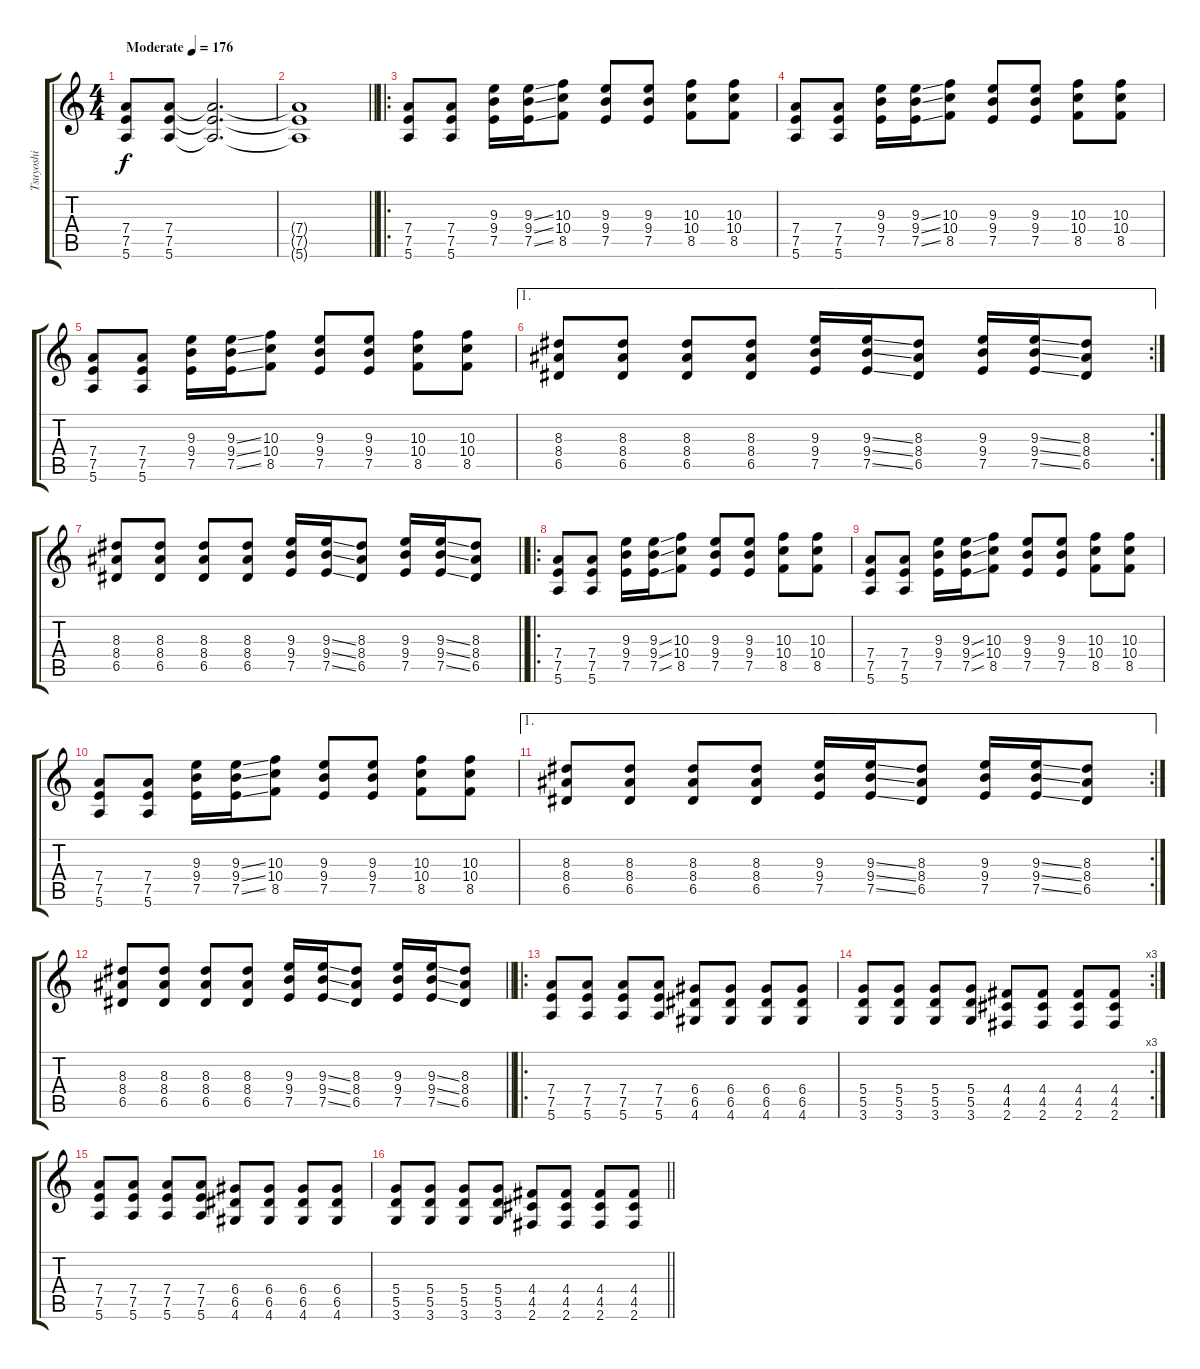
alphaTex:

\track ("Tsuyoshi" "Tsuyoshi") {instrument distortionguitar}
\staff {score tabs}
\tuning (E4 B3 G3 D3 A2 E2) {hide}
\ts (4 4)
\tempo (176 "Moderate")
\clef g2
\ks c
(7.4 7.5 5.6).8{dy f instrument distortionguitar} (7.4 7.5 5.6).8 (7.4{t} 7.5{t} 5.6{t}).2{d} |
\barLineRight lightlight
(7.4{t} 7.5{t} 5.6{t}).1 |
\ro
\section ("" "")
(7.4 7.5 5.6).8 (7.4 7.5 5.6).8 (9.3 9.4 7.5).16 (9.3{ss} 9.4{ss} 7.5{ss}).16 (10.3 10.4 8.5).8 (9.3 9.4 7.5).8 (9.3 9.4 7.5).8 (10.3 10.4 8.5).8 (10.3 10.4 8.5).8 |
(7.4 7.5 5.6).8 (7.4 7.5 5.6).8 (9.3 9.4 7.5).16 (9.3{ss} 9.4{ss} 7.5{ss}).16 (10.3 10.4 8.5).8 (9.3 9.4 7.5).8 (9.3 9.4 7.5).8 (10.3 10.4 8.5).8 (10.3 10.4 8.5).8 |
(7.4 7.5 5.6).8 (7.4 7.5 5.6).8 (9.3 9.4 7.5).16 (9.3{ss} 9.4{ss} 7.5{ss}).16 (10.3 10.4 8.5).8 (9.3 9.4 7.5).8 (9.3 9.4 7.5).8 (10.3 10.4 8.5).8 (10.3 10.4 8.5).8 |
\ae 1
\rc 2
(8.3 8.4 6.5).8 (8.3 8.4 6.5).8 (8.3 8.4 6.5).8 (8.3 8.4 6.5).8 (9.3 9.4 7.5).16 (9.3{ss} 9.4{ss} 7.5{ss}).16 (8.3 8.4 6.5).8 (9.3 9.4 7.5).16 (9.3{ss} 9.4{ss} 7.5{ss}).16 (8.3 8.4 6.5).8 |
\barLineRight lightlight
(8.3 8.4 6.5).8 (8.3 8.4 6.5).8 (8.3 8.4 6.5).8 (8.3 8.4 6.5).8 (9.3 9.4 7.5).16 (9.3{ss} 9.4{ss} 7.5{ss}).16 (8.3 8.4 6.5).8 (9.3 9.4 7.5).16 (9.3{ss} 9.4{ss} 7.5{ss}).16 (8.3 8.4 6.5).8 |
\ro
\section ("" "")
(7.4 7.5 5.6).8 (7.4 7.5 5.6).8 (9.3 9.4 7.5).16 (9.3{ss} 9.4{ss} 7.5{ss}).16 (10.3 10.4 8.5).8 (9.3 9.4 7.5).8 (9.3 9.4 7.5).8 (10.3 10.4 8.5).8 (10.3 10.4 8.5).8 |
(7.4 7.5 5.6).8 (7.4 7.5 5.6).8 (9.3 9.4 7.5).16 (9.3{ss} 9.4{ss} 7.5{ss}).16 (10.3 10.4 8.5).8 (9.3 9.4 7.5).8 (9.3 9.4 7.5).8 (10.3 10.4 8.5).8 (10.3 10.4 8.5).8 |
(7.4 7.5 5.6).8 (7.4 7.5 5.6).8 (9.3 9.4 7.5).16 (9.3{ss} 9.4{ss} 7.5{ss}).16 (10.3 10.4 8.5).8 (9.3 9.4 7.5).8 (9.3 9.4 7.5).8 (10.3 10.4 8.5).8 (10.3 10.4 8.5).8 |
\ae 1
\rc 2
(8.3 8.4 6.5).8 (8.3 8.4 6.5).8 (8.3 8.4 6.5).8 (8.3 8.4 6.5).8 (9.3 9.4 7.5).16 (9.3{ss} 9.4{ss} 7.5{ss}).16 (8.3 8.4 6.5).8 (9.3 9.4 7.5).16 (9.3{ss} 9.4{ss} 7.5{ss}).16 (8.3 8.4 6.5).8 |
\barLineRight lightlight
(8.3 8.4 6.5).8 (8.3 8.4 6.5).8 (8.3 8.4 6.5).8 (8.3 8.4 6.5).8 (9.3 9.4 7.5).16 (9.3{ss} 9.4{ss} 7.5{ss}).16 (8.3 8.4 6.5).8 (9.3 9.4 7.5).16 (9.3{ss} 9.4{ss} 7.5{ss}).16 (8.3 8.4 6.5).8 |
\ro
\section ("" "")
(7.4 7.5 5.6).8 (7.4 7.5 5.6).8 (7.4 7.5 5.6).8 (7.4 7.5 5.6).8 (6.4 6.5 4.6).8 (6.4 6.5 4.6).8 (6.4 6.5 4.6).8 (6.4 6.5 4.6).8 |
\rc 3
(5.4 5.5 3.6).8 (5.4 5.5 3.6).8 (5.4 5.5 3.6).8 (5.4 5.5 3.6).8 (4.4 4.5 2.6).8 (4.4 4.5 2.6).8 (4.4 4.5 2.6).8 (4.4 4.5 2.6).8 |
(7.4 7.5 5.6).8 (7.4 7.5 5.6).8 (7.4 7.5 5.6).8 (7.4 7.5 5.6).8 (6.4 6.5 4.6).8 (6.4 6.5 4.6).8 (6.4 6.5 4.6).8 (6.4 6.5 4.6).8 |
\barLineRight lightlight
(5.4 5.5 3.6).8 (5.4 5.5 3.6).8 (5.4 5.5 3.6).8 (5.4 5.5 3.6).8 (4.4 4.5 2.6).8 (4.4 4.5 2.6).8 (4.4 4.5 2.6).8 (4.4 4.5 2.6).8
